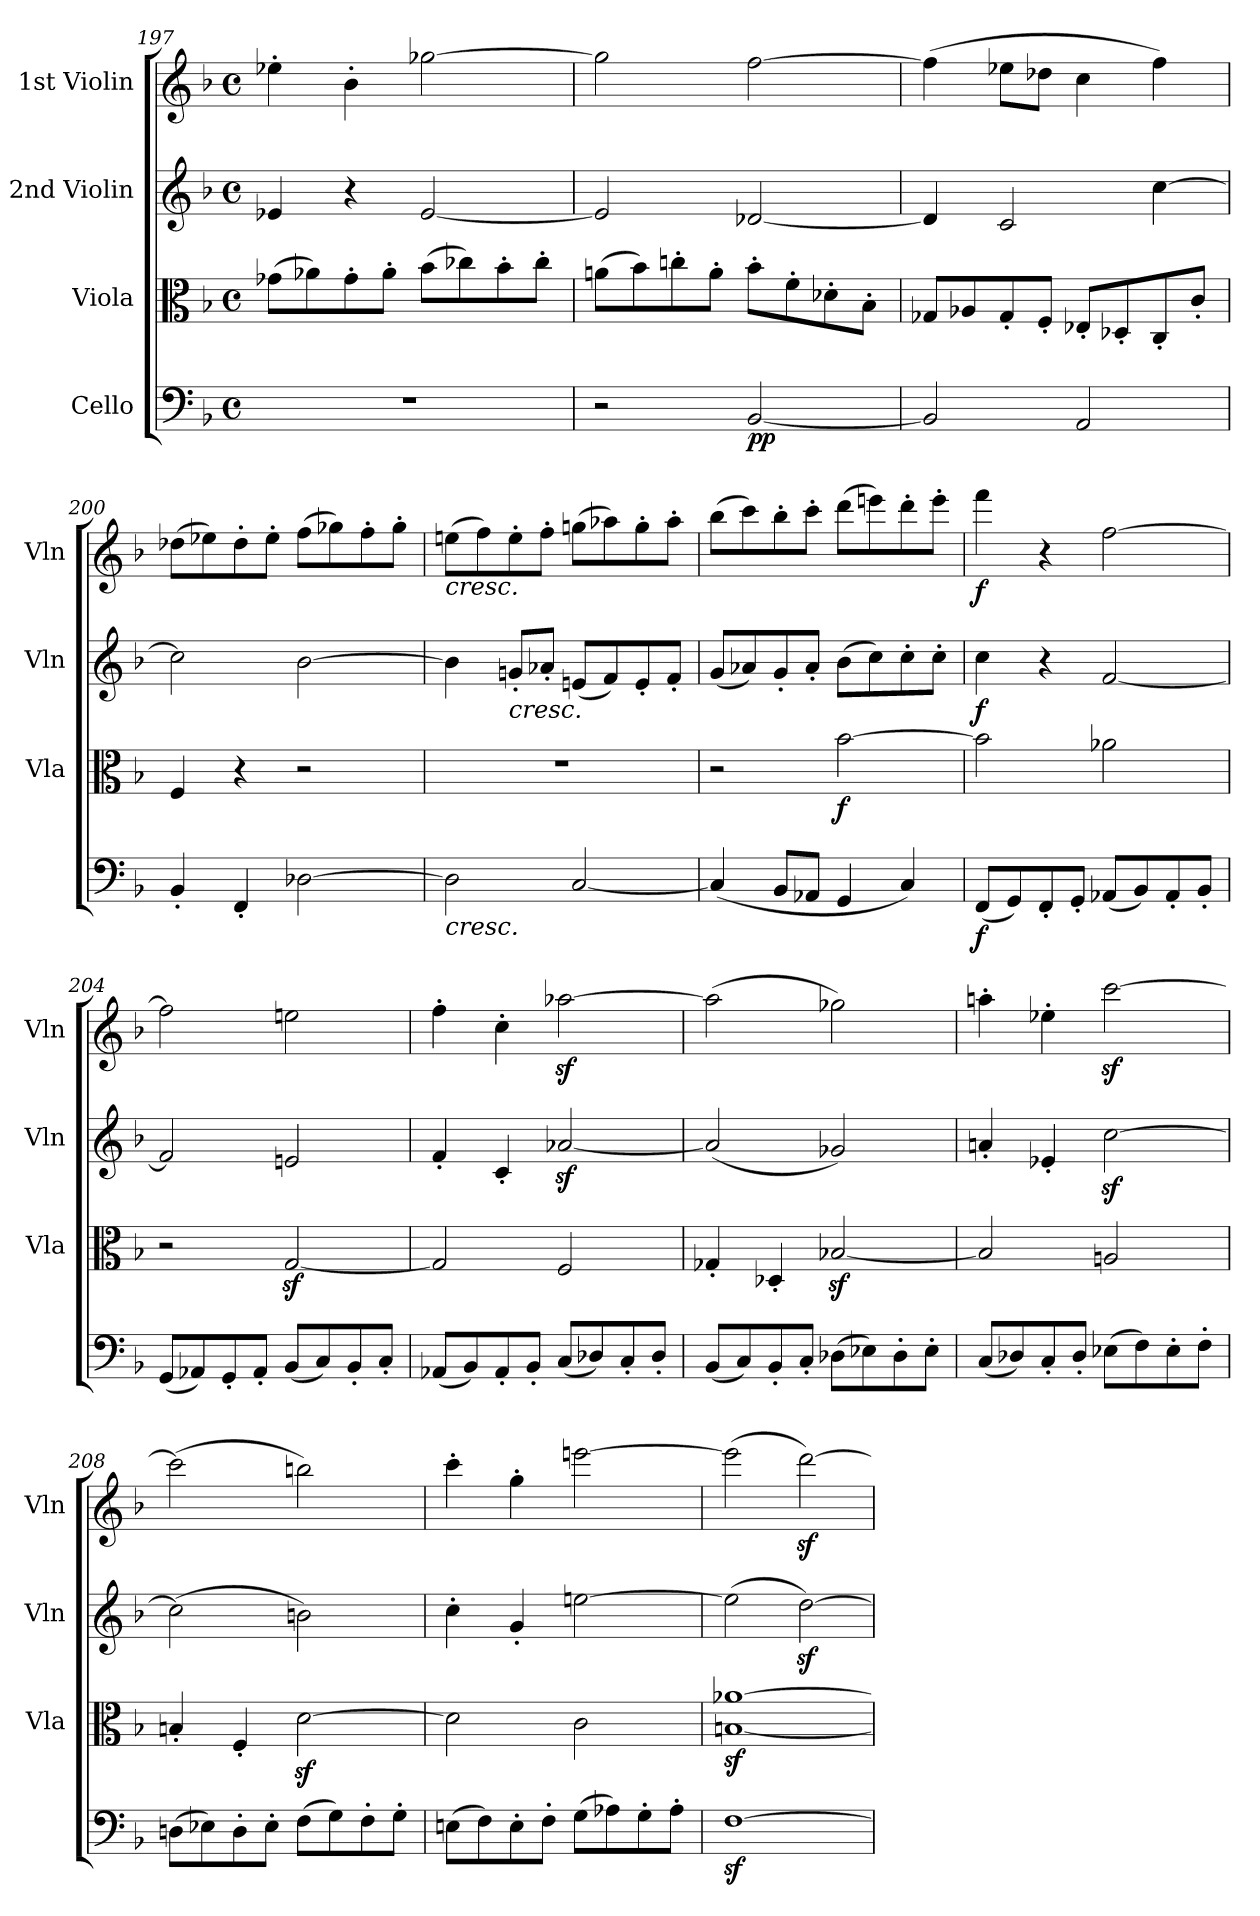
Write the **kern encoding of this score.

**kern	**dynam	**kern	**dynam	**kern	**dynam	**kern	**dynam
*part4	*part4	*part3	*part3	*part2	*part2	*part1	*part1
*staff4	*staff4	*staff3	*staff3	*staff2	*staff2	*staff1	*staff1
*I"Cello	*	*I"Viola	*	*I"2nd Violin	*	*I"1st Violin	*
*	*	*I'Vla	*	*I'Vln	*	*I'Vln	*
*clefF4	*	*clefC3	*	*clefG2	*	*clefG2	*
*k[b-]	*	*k[b-]	*	*k[b-]	*	*k[b-]	*
*M4/4	*	*M4/4	*	*M4/4	*	*M4/4	*
*met(c)	*	*met(c)	*	*met(c)	*	*met(c)	*
=197	=197	=197	=197	=197	=197	=197	=197
1r	.	(8g-XL	.	4e-X	.	4ee-X'	.
.	.	8a-X)	.	.	.	.	.
.	.	8g-'	.	4r	.	4b-'	.
.	.	8a-'J	.	.	.	.	.
.	.	(8b-L	.	[2e-	.	[2gg-X	.
.	.	8cc-X)	.	.	.	.	.
.	.	8b-'	.	.	.	.	.
.	.	8cc-'J	.	.	.	.	.
=198	=198	=198	=198	=198	=198	=198	=198
2r	.	(8anL	.	2e-]	.	2gg-]	.
.	.	8b-)	.	.	.	.	.
.	.	8ccn'	.	.	.	.	.
.	.	8a'J	.	.	.	.	.
[2BB-	pp	8b-'L	.	[2d-X	.	[2ff	.
.	.	8f'	.	.	.	.	.
.	.	8d-X'	.	.	.	.	.
.	.	8B-'J	.	.	.	.	.
=199	=199	=199	=199	=199	=199	=199	=199
2BB-]	.	8G-XL	.	4d-]	.	(4ff]	.
.	.	8A-X	.	.	.	.	.
.	.	8G-'	.	2c	.	8ee-XL	.
.	.	8F'J	.	.	.	8dd-XJ	.
2AA	.	8E-X'L	.	.	.	4cc	.
.	.	8D-X'	.	.	.	.	.
.	.	8C'	.	[4cc	.	4ff)	.
.	.	8c'J	.	.	.	.	.
=200	=200	=200	=200	=200	=200	=200	=200
4BB-'	.	4F	.	2cc]	.	(8dd-XL	.
.	.	.	.	.	.	8ee-X)	.
4FF'	.	4r	.	.	.	8dd-'	.
.	.	.	.	.	.	8ee-'J	.
[2D-X	.	2r	.	[2b-	.	(8ffL	.
.	.	.	.	.	.	8gg-X)	.
.	.	.	.	.	.	8ff'	.
.	.	.	.	.	.	8gg-'J	.
=201	=201	=201	=201	=201	=201	=201	=201
!	!	!	!	!	!	!LO:TX:b:i:t=cresc.	!
!LO:TX:b:i:t=cresc.	!	!	!	!	!	!	!
2D-]	.	1r	.	4b-]	.	(8eenL	.
.	.	.	.	.	.	8ff)	.
!	!	!	!	!LO:TX:b:i:t=cresc.	!	!	!
.	.	.	.	8gn'L	.	8ee'	.
.	.	.	.	8a-X'J	.	8ff'J	.
[2C	.	.	.	(8enL	.	(8ggnL	.
.	.	.	.	8f)	.	8aa-X)	.
.	.	.	.	8e'	.	8gg'	.
.	.	.	.	8f'J	.	8aa-'J	.
=202	=202	=202	=202	=202	=202	=202	=202
(4C]	.	2r	.	(8gL	.	(8bb-L	.
.	.	.	.	8a-X)	.	8ccc)	.
8BB-L	.	.	.	8g'	.	8bb-'	.
8AA-XJ	.	.	.	8a-'J	.	8ccc'J	.
4GG	.	[2b-	f	(8b-L	.	(8dddL	.
.	.	.	.	8cc)	.	8eeen)	.
4C)	.	.	.	8cc'	.	8ddd'	.
.	.	.	.	8cc'J	.	8eee'J	.
=203	=203	=203	=203	=203	=203	=203	=203
(8FFL	f	2b-]	.	4cc	f	4fff	f
8GG)	.	.	.	.	.	.	.
8FF'	.	.	.	4r	.	4r	.
8GG'J	.	.	.	.	.	.	.
(8AA-XL	.	2a-X	.	[2f	.	[2ff	.
8BB-)	.	.	.	.	.	.	.
8AA-'	.	.	.	.	.	.	.
8BB-'J	.	.	.	.	.	.	.
=204	=204	=204	=204	=204	=204	=204	=204
(8GGL	.	2r	.	2f]	.	2ff]	.
8AA-X)	.	.	.	.	.	.	.
8GG'	.	.	.	.	.	.	.
8AA-'J	.	.	.	.	.	.	.
(8BB-L	.	[2Gz	.	2en	.	2een	.
8C)	.	.	.	.	.	.	.
8BB-'	.	.	.	.	.	.	.
8C'J	.	.	.	.	.	.	.
=205	=205	=205	=205	=205	=205	=205	=205
(8AA-XL	.	2G]	.	4f'	.	4ff'	.
8BB-)	.	.	.	.	.	.	.
8AA-'	.	.	.	4c'	.	4cc'	.
8BB-'J	.	.	.	.	.	.	.
(8CL	.	2F	.	[2a-Xz	.	[2aa-Xz	.
8D-X)	.	.	.	.	.	.	.
8C'	.	.	.	.	.	.	.
8D-'J	.	.	.	.	.	.	.
=206	=206	=206	=206	=206	=206	=206	=206
(8BB-L	.	4G-X'	.	(2a-]	.	(2aa-]	.
8C)	.	.	.	.	.	.	.
8BB-'	.	4D-X'	.	.	.	.	.
8C'J	.	.	.	.	.	.	.
(8D-XL	.	[2B-Xz	.	2g-X)	.	2gg-X)	.
8E-X)	.	.	.	.	.	.	.
8D-'	.	.	.	.	.	.	.
8E-'J	.	.	.	.	.	.	.
=207	=207	=207	=207	=207	=207	=207	=207
(8CL	.	2B-]	.	4an'	.	4aan'	.
8D-X)	.	.	.	.	.	.	.
8C'	.	.	.	4e-X'	.	4ee-X'	.
8D-'J	.	.	.	.	.	.	.
(8E-XL	.	2An	.	[2ccz	.	[2cccz	.
8F)	.	.	.	.	.	.	.
8E-'	.	.	.	.	.	.	.
8F'J	.	.	.	.	.	.	.
=208	=208	=208	=208	=208	=208	=208	=208
(8DnL	.	4Bn'	.	(2cc]	.	(2ccc]	.
8E-X)	.	.	.	.	.	.	.
8D'	.	4F'	.	.	.	.	.
8E-'J	.	.	.	.	.	.	.
(8FL	.	[2dz	.	2bn)	.	2bbn)	.
8G)	.	.	.	.	.	.	.
8F'	.	.	.	.	.	.	.
8G'J	.	.	.	.	.	.	.
=209	=209	=209	=209	=209	=209	=209	=209
(8EnL	.	2d]	.	4cc'	.	4ccc'	.
8F)	.	.	.	.	.	.	.
8E'	.	.	.	4g'	.	4gg'	.
8F'J	.	.	.	.	.	.	.
(8GL	.	2c	.	[2een	.	[2eeen	.
8A-X)	.	.	.	.	.	.	.
8G'	.	.	.	.	.	.	.
8A-'J	.	.	.	.	.	.	.
=210	=210	=210	=210	=210	=210	=210	=210
[1Fz	.	[1Bnz [1a-Xz	.	(2ee]	.	(2eee]	.
.	.	.	.	[2ddz)	.	[2dddz)	.
=	=	=	=	=	=	=	=
*-	*-	*-	*-	*-	*-	*-	*-
